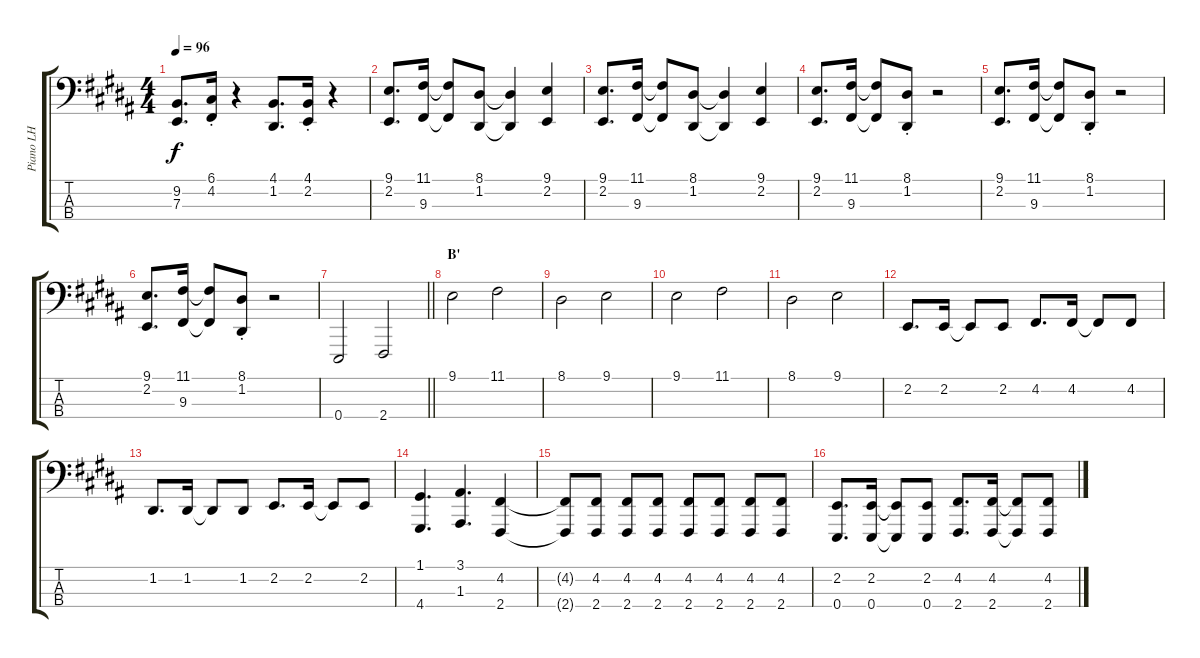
\track ("Piano LH" "Piano LH") {instrument brightacousticpiano}
\staff {score tabs}
\tuning (G2 D2 A1 E1) {hide}
\ts (4 4)
\tempo 96
\clef f4
\ks b
(9.2 7.3).8{d dy f} (6.1{st} 4.2).16 r.4 (4.1 1.2).8{d} (4.1{st} 2.2).16 r.4 |
(9.1 2.2).8{d} (11.1 9.3).16 (11.1{t} 9.3{t}).8 (8.1 1.2).8 (8.1{t} 1.2{t}).4 (9.1 2.2).4 |
(9.1 2.2).8{d} (11.1 9.3).16 (11.1{t} 9.3{t}).8 (8.1 1.2).8 (8.1{t} 1.2{t}).4 (9.1 2.2).4 |
(9.1 2.2).8{d} (11.1 9.3).16 (11.1{t} 9.3{t}).8 (8.1 1.2{st}).8 r.2 |
(9.1 2.2).8{d} (11.1 9.3).16 (11.1{t} 9.3{t}).8 (8.1 1.2{st}).8 r.2 |
(9.1 2.2).8{d} (11.1 9.3).16 (11.1{t} 9.3{t}).8 (8.1 1.2{st}).8 r.2 |
\barLineRight lightlight
0.4.2 2.4.2 |
\section ("" "B'")
9.1.2 11.1.2 |
8.1.2 9.1.2 |
9.1.2 11.1.2 |
8.1.2 9.1.2 |
2.2.8{d} 2.2.16 2.2{t}.8 2.2.8 4.2.8{d} 4.2.16 4.2{t}.8 4.2.8 |
1.2.8{d} 1.2.16 1.2{t}.8 1.2.8 2.2.8{d} 2.2.16 2.2{t}.8 2.2.8 |
(1.1 4.4).4{d} (3.1 1.3).4{d} (4.2 2.4).4 |
(4.2{t} 2.4{t}).8 (4.2 2.4).8 (4.2 2.4).8 (4.2 2.4).8 (4.2 2.4).8 (4.2 2.4).8 (4.2 2.4).8 (4.2 2.4).8 |
(2.2 0.4).8{d} (2.2 0.4).16 (2.2{t} 0.4{t}).8 (2.2 0.4).8 (4.2 2.4).8{d} (4.2 2.4).16 (4.2{t} 2.4{t}).8 (4.2 2.4).8
